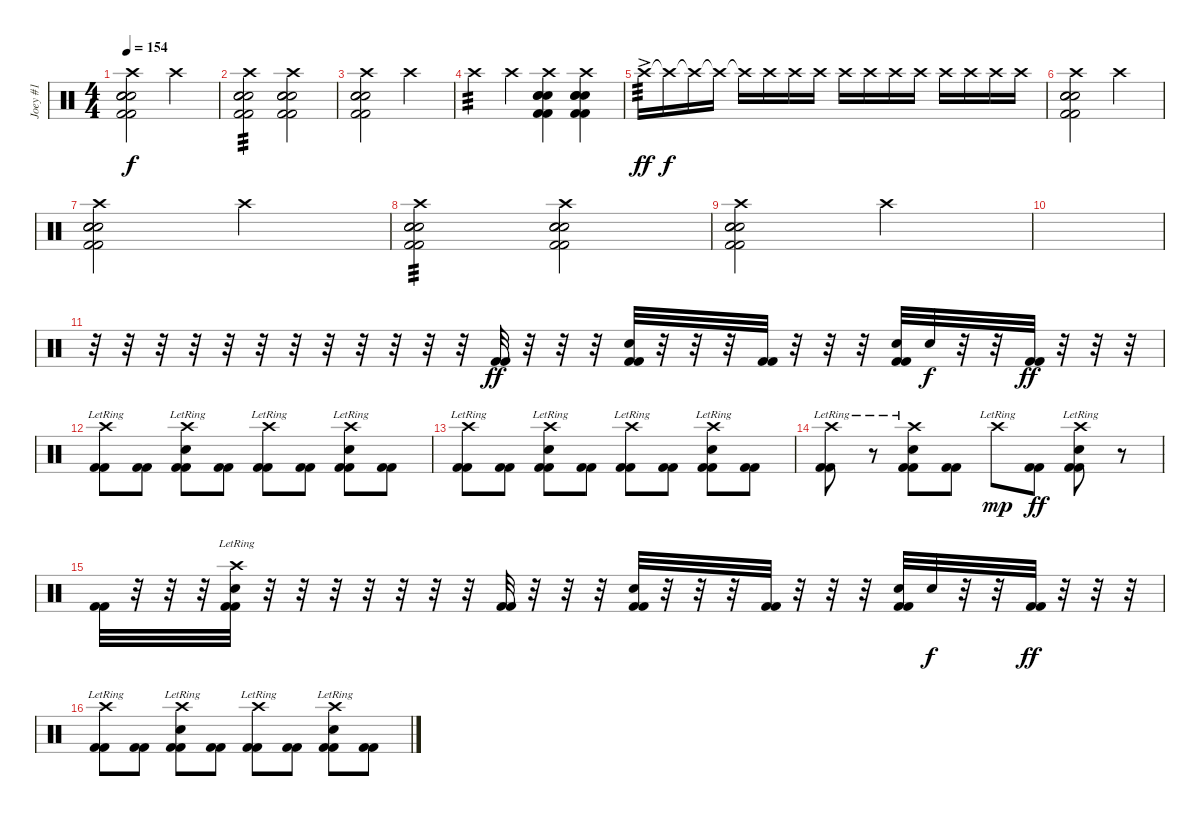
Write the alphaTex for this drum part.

\track ("Joey #1" "Joey #1") {instrument percussion}
\staff {score}
\articulation defaults
\ts (4 4)
\tempo 154
\clef neutral
\ks c
("Crash high (hit)" "Snare (hit)" "Snare (hit)" "Snare (hit) 2" "Kick (hit) 2" "Kick (hit) 2").2{dy f} "Crash high (hit)".2 |
("Crash high (hit)" "Snare (hit)" "Snare (hit)" "Snare (hit) 2" "Kick (hit) 2" "Kick (hit) 2").2{tp 3} ("Crash high (hit)" "Snare (hit)" "Snare (hit)" "Snare (hit) 2" "Kick (hit) 2" "Kick (hit) 2").2 |
("Crash high (hit)" "Snare (hit)" "Snare (hit)" "Snare (hit) 2" "Kick (hit) 2" "Kick (hit) 2").2 "Crash high (hit)".2 |
"Crash high (hit)".4{tp 3} "Crash high (hit)".4 ("Crash high (hit)" "Snare (hit)" "Snare (hit)" "Snare (hit) 2" "Kick (hit) 2" "Kick (hit) 2").4 ("Crash high (hit)" "Snare (hit)" "Snare (hit)" "Snare (hit) 2" "Kick (hit) 2" "Kick (hit) 2").4 |
"Crash high (hit)"{ac}.16{tp 3 dy ff} "Crash high (hit)"{t}.16{dy f} "Crash high (hit)"{t}.16 "Crash high (hit)"{t}.16 "Crash high (hit)"{t}.16 "Crash high (hit)".16 "Crash high (hit)".16 "Crash high (hit)".16 "Crash high (hit)".16 "Crash high (hit)".16 "Crash high (hit)".16 "Crash high (hit)".16 "Crash high (hit)".16 "Crash high (hit)".16 "Crash high (hit)".16 "Crash high (hit)".16 |
("Crash high (hit)" "Snare (hit)" "Snare (hit)" "Snare (hit) 2" "Kick (hit) 2" "Kick (hit) 2").2 "Crash high (hit)".2 |
("Crash high (hit)" "Snare (hit)" "Snare (hit)" "Snare (hit) 2" "Kick (hit) 2" "Kick (hit) 2").2 "Crash high (hit)".2 |
("Crash high (hit)" "Snare (hit)" "Snare (hit)" "Snare (hit) 2" "Kick (hit) 2" "Kick (hit) 2").2{tp 3} ("Crash high (hit)" "Snare (hit)" "Snare (hit)" "Snare (hit) 2" "Kick (hit) 2" "Kick (hit) 2").2 |
("Crash high (hit)" "Snare (hit)" "Snare (hit)" "Snare (hit) 2" "Kick (hit) 2" "Kick (hit) 2").2 "Crash high (hit)".2 |
|
r.32 r.32 r.32 r.32 r.32 r.32 r.32 r.32 r.32 r.32 r.32 r.32 ("Kick (hit) 2" "Kick (hit) 2").32{dy ff} r.32 r.32 r.32 ("Snare (hit) 2" "Kick (hit) 2" "Kick (hit) 2").32 r.32 r.32 r.32 ("Kick (hit) 2" "Kick (hit) 2").32 r.32 r.32 r.32 ("Snare (hit) 2" "Kick (hit) 2" "Kick (hit) 2").32 "Snare (hit) 2".32{dy f} r.32 r.32 ("Kick (hit) 2" "Kick (hit) 2").32{dy ff} r.32 r.32 r.32 |
("Crash high (hit)"{lr} "Kick (hit) 2" "Kick (hit) 2").8 ("Kick (hit) 2" "Kick (hit) 2").8 ("Crash high (hit)"{lr} "Snare (hit) 2" "Kick (hit) 2" "Kick (hit) 2").8 ("Kick (hit) 2" "Kick (hit) 2").8 ("Crash high (hit)"{lr} "Kick (hit) 2" "Kick (hit) 2").8 ("Kick (hit) 2" "Kick (hit) 2").8 ("Crash high (hit)"{lr} "Snare (hit) 2" "Kick (hit) 2" "Kick (hit) 2").8 ("Kick (hit) 2" "Kick (hit) 2").8 |
("Crash high (hit)"{lr} "Kick (hit) 2" "Kick (hit) 2").8 ("Kick (hit) 2" "Kick (hit) 2").8 ("Crash high (hit)"{lr} "Snare (hit) 2" "Kick (hit) 2" "Kick (hit) 2").8 ("Kick (hit) 2" "Kick (hit) 2").8 ("Crash high (hit)"{lr} "Kick (hit) 2" "Kick (hit) 2").8 ("Kick (hit) 2" "Kick (hit) 2").8 ("Crash high (hit)"{lr} "Snare (hit) 2" "Kick (hit) 2" "Kick (hit) 2").8 ("Kick (hit) 2" "Kick (hit) 2").8 |
("Crash high (hit)"{lr} "Kick (hit) 2" "Kick (hit) 2").8 r.8 ("Crash high (hit)"{lr} "Snare (hit) 2" "Kick (hit) 2" "Kick (hit) 2").8 ("Kick (hit) 2" "Kick (hit) 2").8 "Crash high (hit)"{lr}.8{dy mp} ("Kick (hit) 2" "Kick (hit) 2").8{dy ff} ("Crash high (hit)"{lr} "Snare (hit) 2" "Kick (hit) 2" "Kick (hit) 2").8 r.8 |
("Kick (hit) 2" "Kick (hit) 2").32 r.32 r.32 r.32 ("Crash high (hit)"{lr} "Snare (hit) 2" "Kick (hit) 2" "Kick (hit) 2").32 r.32 r.32 r.32 r.32 r.32 r.32 r.32 ("Kick (hit) 2" "Kick (hit) 2").32 r.32 r.32 r.32 ("Snare (hit) 2" "Kick (hit) 2" "Kick (hit) 2").32 r.32 r.32 r.32 ("Kick (hit) 2" "Kick (hit) 2").32 r.32 r.32 r.32 ("Snare (hit) 2" "Kick (hit) 2" "Kick (hit) 2").32 "Snare (hit) 2".32{dy f} r.32 r.32 ("Kick (hit) 2" "Kick (hit) 2").32{dy ff} r.32 r.32 r.32 |
("Crash high (hit)"{lr} "Kick (hit) 2" "Kick (hit) 2").8 ("Kick (hit) 2" "Kick (hit) 2").8 ("Crash high (hit)"{lr} "Snare (hit) 2" "Kick (hit) 2" "Kick (hit) 2").8 ("Kick (hit) 2" "Kick (hit) 2").8 ("Crash high (hit)"{lr} "Kick (hit) 2" "Kick (hit) 2").8 ("Kick (hit) 2" "Kick (hit) 2").8 ("Crash high (hit)"{lr} "Snare (hit) 2" "Kick (hit) 2" "Kick (hit) 2").8 ("Kick (hit) 2" "Kick (hit) 2").8
